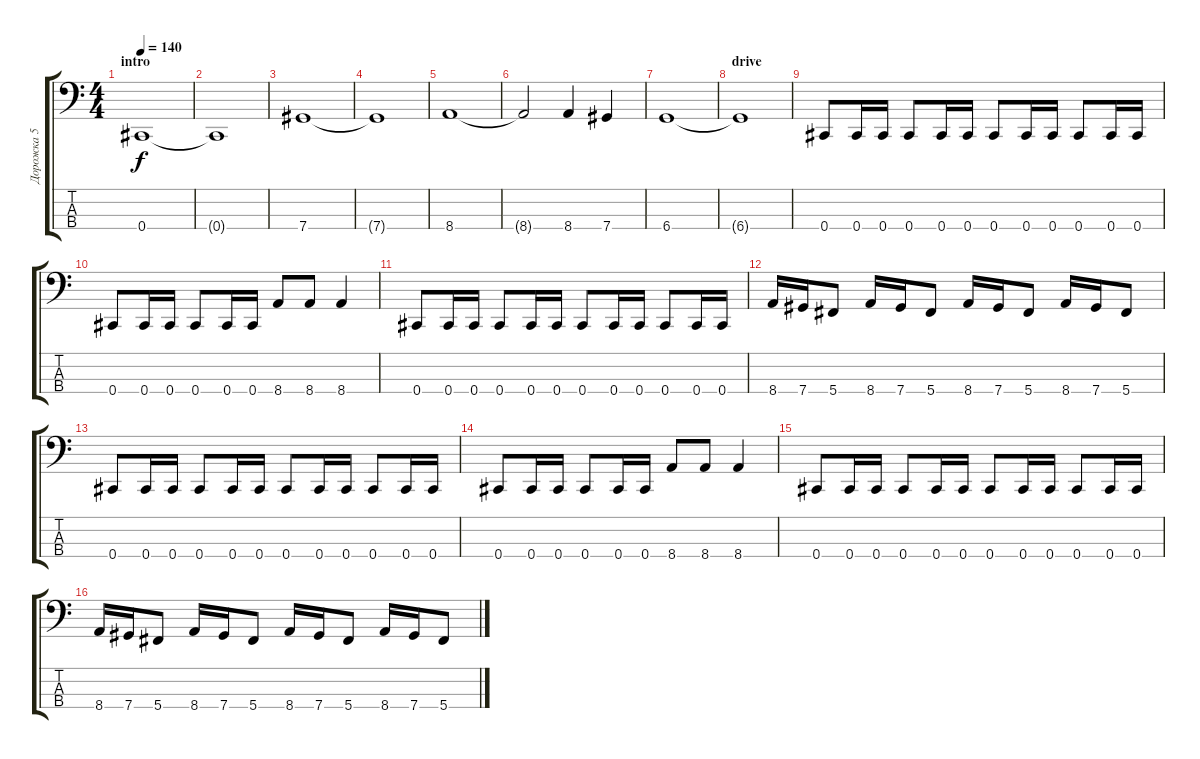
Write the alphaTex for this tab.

\track ("Дорожка 5" "Дорожка 5") {instrument electricbasspick}
\staff {score tabs}
\tuning (Gb2 Db2 Ab1 Db1) {hide}
\ts (4 4)
\section ("" "intro")
\tempo 140
\clef f4
\ks c
0.4.1{dy f instrument electricbasspick} |
0.4{t}.1 |
7.4.1 |
7.4{t}.1 |
8.4.1 |
8.4{t}.2 8.4.4 7.4.4 |
6.4.1 |
\section ("" "drive")
6.4{t}.1 |
0.4.8 0.4.16 0.4.16 0.4.8 0.4.16 0.4.16 0.4.8 0.4.16 0.4.16 0.4.8 0.4.16 0.4.16 |
0.4.8 0.4.16 0.4.16 0.4.8 0.4.16 0.4.16 8.4.8 8.4.8 8.4.4 |
0.4.8 0.4.16 0.4.16 0.4.8 0.4.16 0.4.16 0.4.8 0.4.16 0.4.16 0.4.8 0.4.16 0.4.16 |
8.4.16 7.4.16 5.4.8 8.4.16 7.4.16 5.4.8 8.4.16 7.4.16 5.4.8 8.4.16 7.4.16 5.4.8 |
0.4.8 0.4.16 0.4.16 0.4.8 0.4.16 0.4.16 0.4.8 0.4.16 0.4.16 0.4.8 0.4.16 0.4.16 |
0.4.8 0.4.16 0.4.16 0.4.8 0.4.16 0.4.16 8.4.8 8.4.8 8.4.4 |
0.4.8 0.4.16 0.4.16 0.4.8 0.4.16 0.4.16 0.4.8 0.4.16 0.4.16 0.4.8 0.4.16 0.4.16 |
8.4.16 7.4.16 5.4.8 8.4.16 7.4.16 5.4.8 8.4.16 7.4.16 5.4.8 8.4.16 7.4.16 5.4.8
